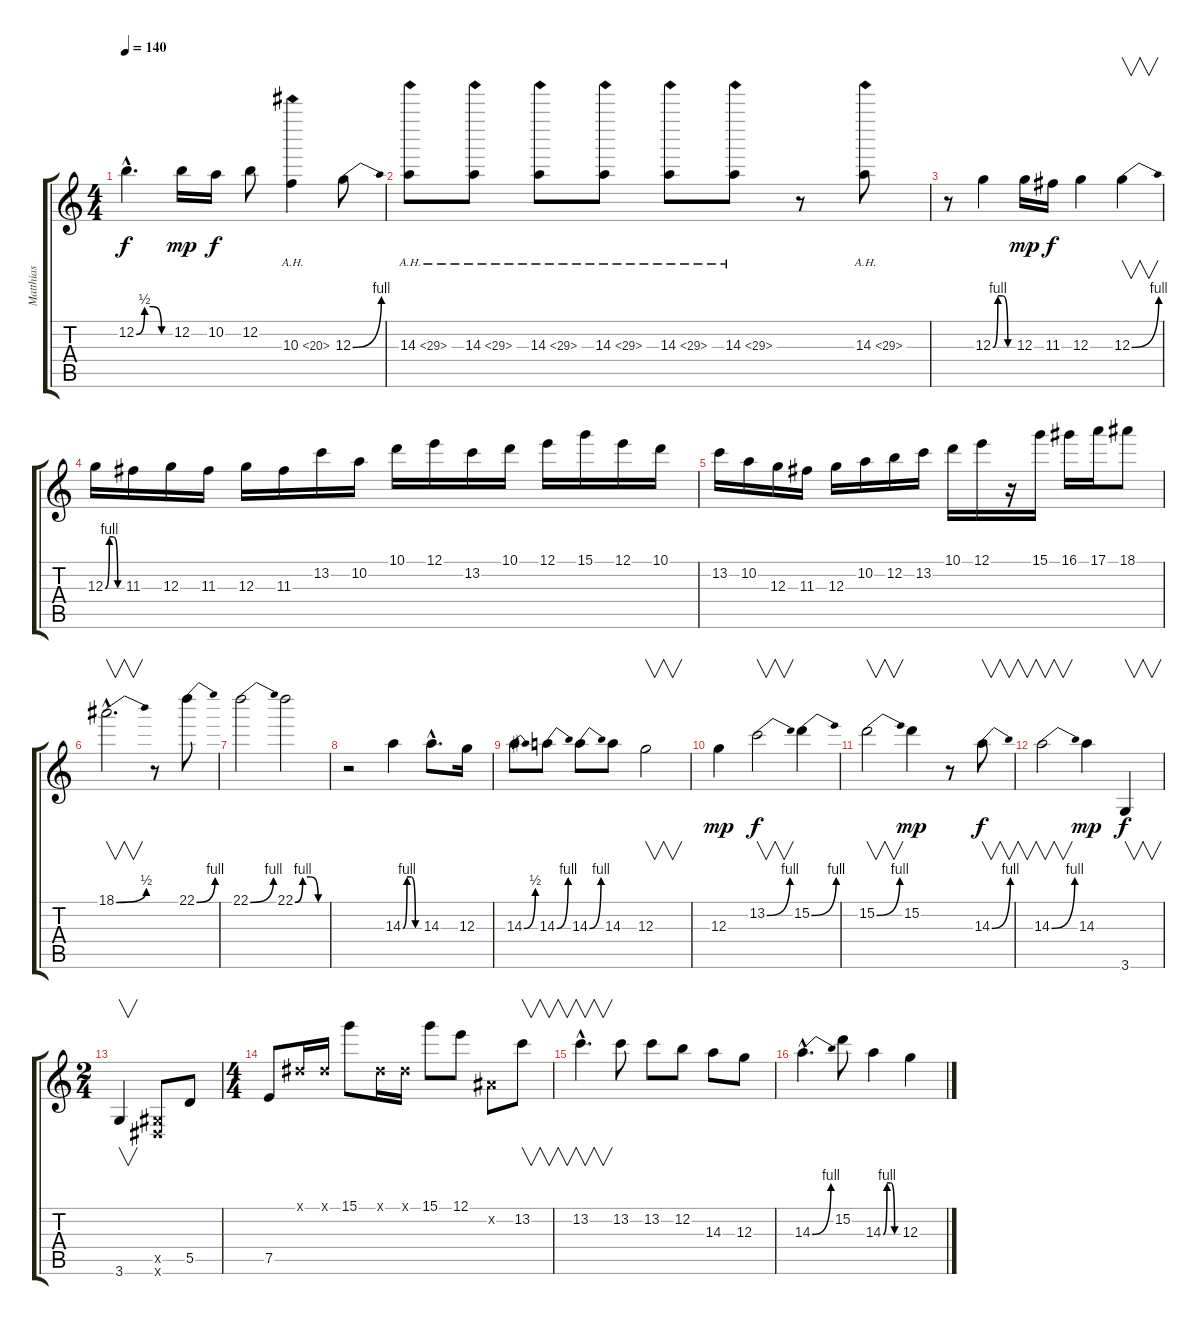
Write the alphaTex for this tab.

\track ("Matthias" "Matthias") {instrument distortionguitar}
\staff {score tabs}
\tuning (E4 B3 G3 D3 A2 E2) {hide}
\ts (4 4)
\tempo 140
\clef g2
\ks c
12.2{be (custom 0 0 15 2 30 2 45 0 60 0) hac}.4{d dy f} 12.2.16{dy mp} 10.2.16{dy f} 12.2.8 10.3{ah 10}.4 12.3{be (bend 0 0 60 4)}.8 |
14.3{ah 15}.8 14.3{ah 15}.8 14.3{ah 15}.8 14.3{ah 15}.8 14.3{ah 15}.8 14.3{ah 15}.8 r.8 14.3{ah 15}.8 |
r.8 12.3{be (custom 0 0 15 4 30 4 45 0 60 0)}.4 12.3.16{dy mp} 11.3.16{dy f} 12.3.4 12.3{be (bend 0 0 60 4)}.4{v} |
12.3{be (custom 0 0 15 4 30 4 45 0 60 0)}.16 11.3.16 12.3.16 11.3.16 12.3.16 11.3.16 13.2.16 10.2.16 10.1.16 12.1.16 13.2.16 10.1.16 12.1.16 15.1.16 12.1.16 10.1.16 |
13.2.16 10.2.16 12.3.16 11.3.16 12.3.16 10.2.16 12.2.16 13.2.16 10.1.16 12.1.16 r.16 15.1.16 16.1.16 17.1.16 18.1.8 |
18.1{be (bend 0 0 60 2) hac}.2{v d} r.8 22.1{be (bend 0 0 60 4)}.8 |
22.1{be (bend 0 0 60 4)}.2 22.1{be (custom 0 0 15 4 30 4 45 0 60 0)}.2 |
r.2 14.3{be (custom 0 0 15 4 30 4 45 0 60 0)}.4 14.3{hac}.8{d} 12.3.16 |
14.3{be (bend 0 0 60 2)}.8 14.3{be (bend 0 0 60 4)}.8 14.3{be (bend 0 0 60 4)}.8 14.3.8 12.3.2{v} |
12.3.4{dy mp} 13.2{be (bend 0 0 60 4)}.2{v dy f} 15.2{be (bend 0 0 60 4)}.4 |
15.2{be (bend 0 0 60 4)}.2{v} 15.2.4{dy mp} r.8 14.3{be (bend 0 0 60 4)}.8{v dy f} |
14.3{be (bend 0 0 60 4)}.2{v} 14.3.4{dy mp} 3.6.4{v dy f} |
\ts (2 4)
3.6.4{v} (-1.5{x} -1.6{x}).8 5.5.8 |
\ts (4 4)
7.5.8 -1.1{x}.16 -1.1{x}.16 15.1.8 -1.1{x}.16 -1.1{x}.16 15.1.8 12.1.8 -1.2{x}.8 13.2.8{v} |
13.2{hac}.4{v d} 13.2.8 13.2.8 12.2.8 14.3.8 12.3.8 |
14.3{be (bend 0 0 60 4) hac}.4{d} 15.2.8 14.3{be (custom 0 0 15 4 30 4 45 0 60 0)}.4 12.3.4
